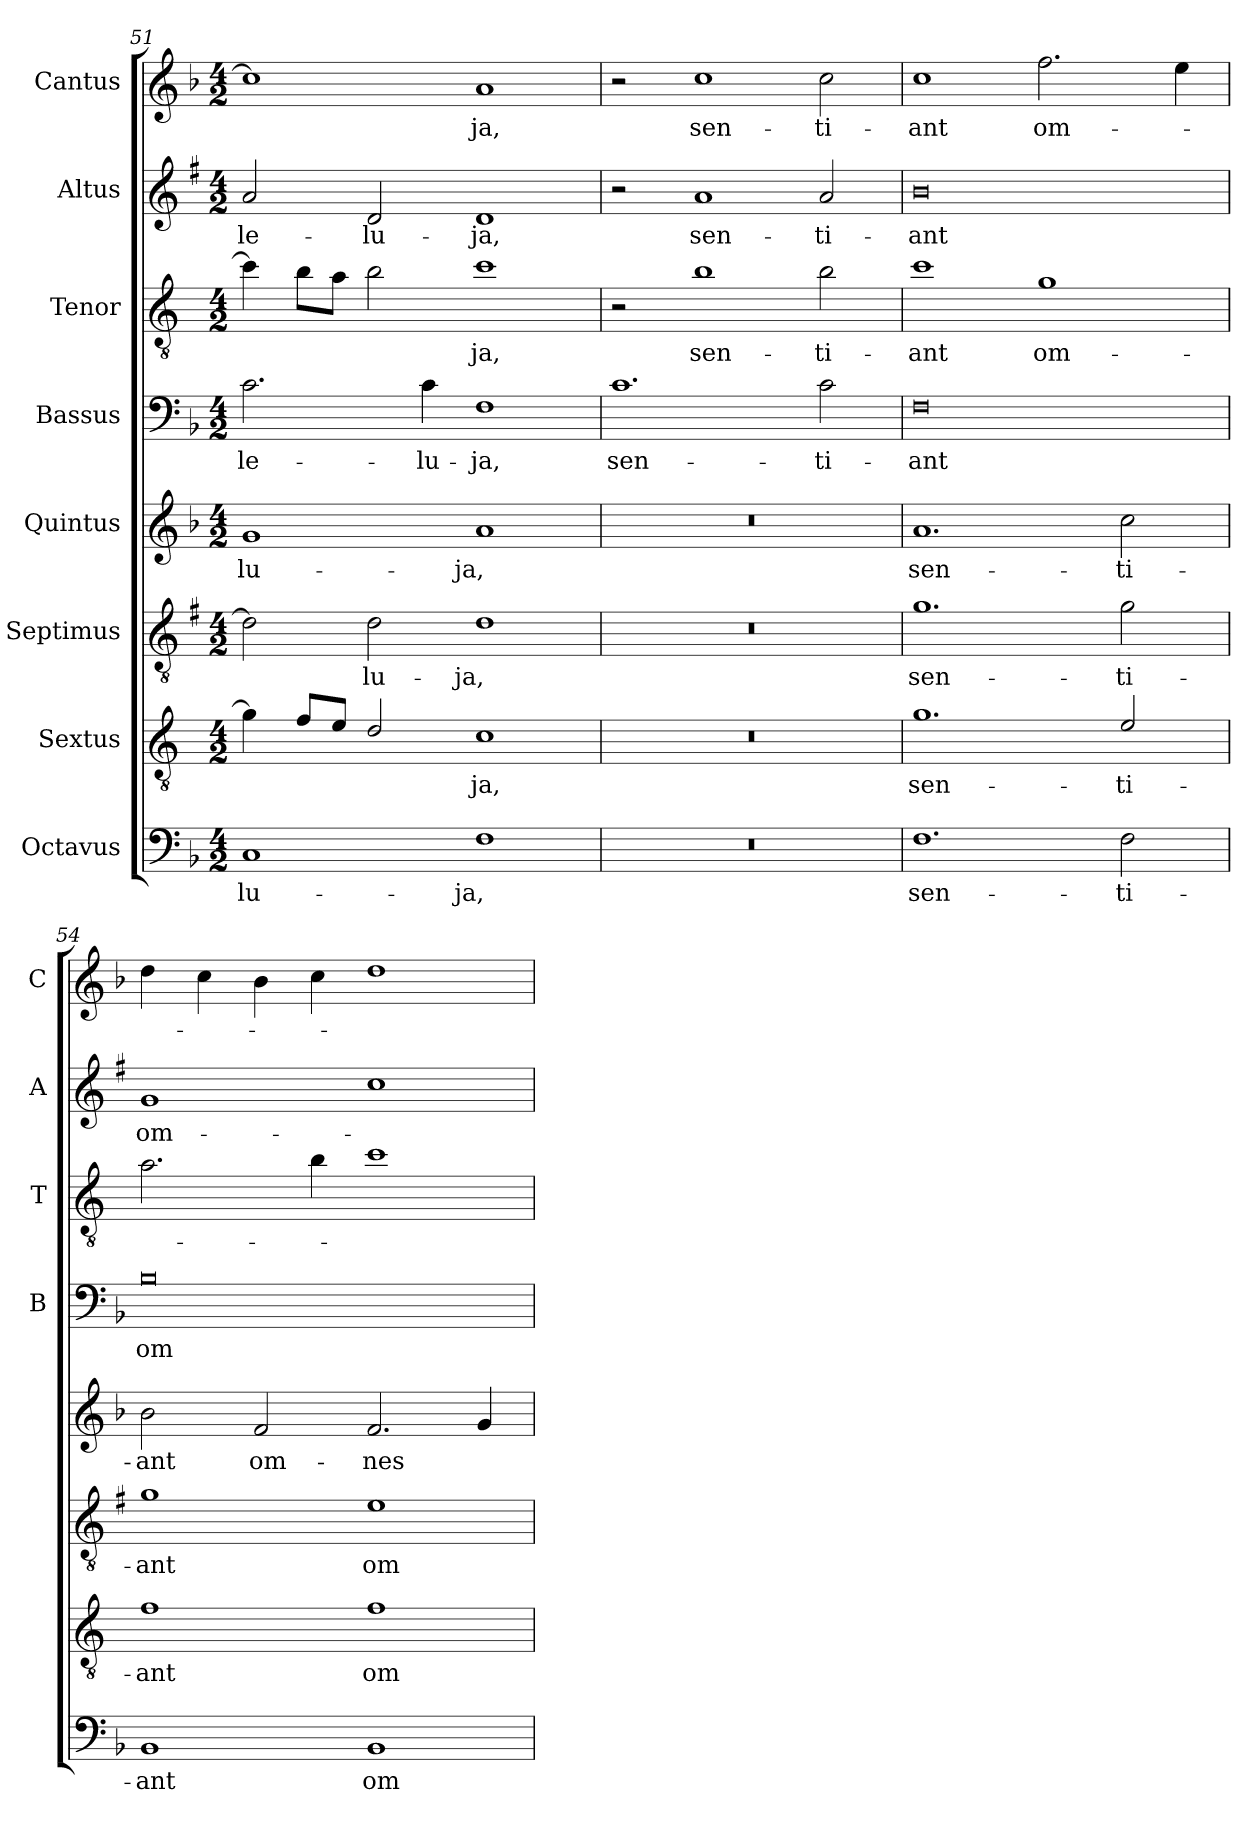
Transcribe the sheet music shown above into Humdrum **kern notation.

**kern	**text	**kern	**text	**kern	**text	**kern	**text	**kern	**text	**kern	**text	**kern	**text	**kern	**text
*part8	*part8	*part7	*part7	*part6	*part6	*part5	*part5	*part4	*part4	*part3	*part3	*part2	*part2	*part1	*part1
*staff8	*staff8	*staff7	*staff7	*staff6	*staff6	*staff5	*staff5	*staff4	*staff4	*staff3	*staff3	*staff2	*staff2	*staff1	*staff1
*I"Octavus	*	*I"Sextus	*	*I"Septimus	*	*I"Quintus	*	*I"Bassus	*	*I"Tenor	*	*I"Altus	*	*I"Cantus	*
*	*	*	*	*	*	*	*	*I'B	*	*I'T	*	*I'A	*	*I'C	*
*clefF4	*	*clefGv2	*	*clefGv2	*	*clefG2	*	*clefF4	*	*clefGv2	*	*clefG2	*	*clefG2	*
*	*	*ITrd4c7	*	*ITrd1c2	*	*	*	*	*	*ITrd4c7	*	*ITrd1c2	*	*	*
*k[b-]	*	*k[b-]	*	*k[b-]	*	*k[b-]	*	*k[b-]	*	*k[b-]	*	*k[b-]	*	*k[b-]	*
*F:	*	*F:	*	*F:	*	*F:	*	*F:	*	*F:	*	*F:	*	*F:	*
*M4/2	*	*M4/2	*	*M4/2	*	*M4/2	*	*M4/2	*	*M4/2	*	*M4/2	*	*M4/2	*
=51	=51	=51	=51	=51	=51	=51	=51	=51	=51	=51	=51	=51	=51	=51	=51
!	!LO:LY:b	!	!	!	!	!	!LO:LY:b	!	!LO:LY:b	!	!	!	!LO:LY:b	!	!
1C	-lu-	4c\]	.	2c\]	.	1g	-lu-	2.c\	-le-	4f\]	.	2g/	-le-	1cc]	.
.	.	8B-/L	.	.	.	.	.	.	.	8e\L	.	.	.	.	.
.	.	8A/J	.	.	.	.	.	.	.	8d\J	.	.	.	.	.
!	!	!	!	!	!LO:LY:b	!	!	!	!	!	!	!	!LO:LY:b	!	!
.	.	2G/	.	2c\	-lu-	.	.	.	.	2e\	.	2c/	-lu-	.	.
!	!	!	!	!	!	!	!	!	!LO:LY:b	!	!	!	!	!	!
.	.	.	.	.	.	.	.	4c\	-lu-	.	.	.	.	.	.
!	!LO:LY:b	!	!LO:LY:b	!	!LO:LY:b	!	!LO:LY:b	!	!LO:LY:b	!	!LO:LY:b	!	!LO:LY:b	!	!LO:LY:b
1F	-ja,	1F	-ja,	1c	-ja,	1a	-ja,	1F	-ja,	1f	-ja,	1c	-ja,	1a	-ja,
=52	=52	=52	=52	=52	=52	=52	=52	=52	=52	=52	=52	=52	=52	=52	=52
!	!	!	!	!	!	!	!	!	!LO:LY:b	!	!	!	!	!	!
0r	.	0r	.	0r	.	0r	.	1.c	sen-	2r	.	2r	.	2r	.
!	!	!	!	!	!	!	!	!	!	!	!LO:LY:b	!	!LO:LY:b	!	!LO:LY:b
.	.	.	.	.	.	.	.	.	.	1e	sen-	1g	sen-	1cc	sen-
!	!	!	!	!	!	!	!	!	!LO:LY:b	!	!LO:LY:b	!	!LO:LY:b	!	!LO:LY:b
.	.	.	.	.	.	.	.	2c\	-ti-	2e\	-ti-	2g/	-ti-	2cc\	-ti-
=53	=53	=53	=53	=53	=53	=53	=53	=53	=53	=53	=53	=53	=53	=53	=53
!	!LO:LY:b	!	!LO:LY:b	!	!LO:LY:b	!	!LO:LY:b	!	!LO:LY:b	!	!LO:LY:b	!	!LO:LY:b	!	!LO:LY:b
1.F	sen-	1.c	sen-	1.f	sen-	1.a	sen-	0F	-ant	1f	-ant	0a	-ant	1cc	-ant
!	!	!	!	!	!	!	!	!	!	!	!LO:LY:b	!	!	!	!LO:LY:b
.	.	.	.	.	.	.	.	.	.	1c	om-	.	.	2.ff\	om-
!	!LO:LY:b	!	!LO:LY:b	!	!LO:LY:b	!	!LO:LY:b	!	!	!	!	!	!	!	!
2F\	-ti-	2A/	-ti-	2f\	-ti-	2cc\	-ti-	.	.	.	.	.	.	.	.
.	.	.	.	.	.	.	.	.	.	.	.	.	.	4ee\	.
!!LO:LB:g=z
=54	=54	=54	=54	=54	=54	=54	=54	=54	=54	=54	=54	=54	=54	=54	=54
!	!LO:LY:b	!	!LO:LY:b	!	!LO:LY:b	!	!LO:LY:b	!	!LO:LY:b	!	!	!	!LO:LY:b	!	!
1BB-	-ant	1B-	-ant	1f	-ant	2b-\	-ant	0B-	om-	2.d\	.	1f	om-	4dd\	.
.	.	.	.	.	.	.	.	.	.	.	.	.	.	4cc\	.
!	!	!	!	!	!	!	!LO:LY:b	!	!	!	!	!	!	!	!
.	.	.	.	.	.	2f/	om-	.	.	.	.	.	.	4b-\	.
.	.	.	.	.	.	.	.	.	.	4e\	.	.	.	4cc\	.
!	!LO:LY:b	!	!LO:LY:b	!	!LO:LY:b	!	!LO:LY:b	!	!	!	!	!	!	!	!
1BB-	om-	1B-	om-	1d	om-	2.f/	-nes	.	.	1f	.	1b-	.	1dd	.
.	.	.	.	.	.	4g/	.	.	.	.	.	.	.	.	.
=	=	=	=	=	=	=	=	=	=	=	=	=	=	=	=
*-	*-	*-	*-	*-	*-	*-	*-	*-	*-	*-	*-	*-	*-	*-	*-
